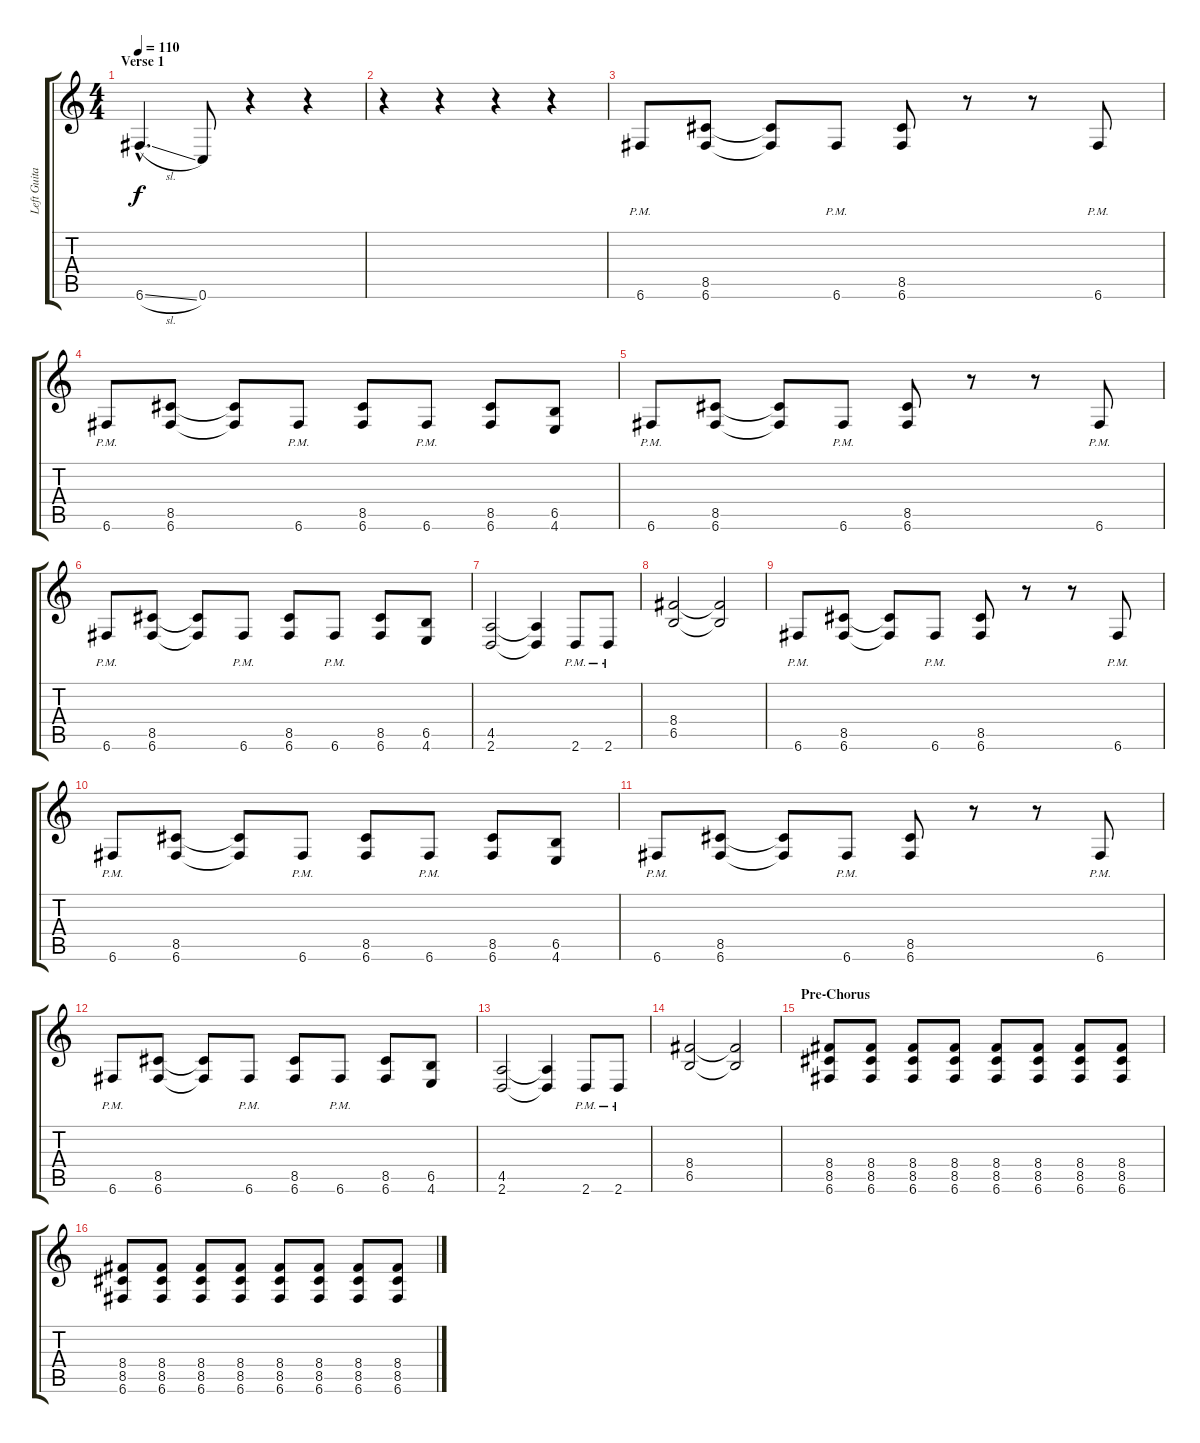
\track ("Left Guitar" "Left Guita") {instrument distortionguitar}
\staff {score tabs}
\tuning (C4 G3 Eb3 Bb2 F2 C2) {hide}
\ts (4 4)
\section ("" "Verse 1")
\tempo 110
\clef g2
\ks c
6.6{sl hac}.4{d dy f} 0.6.8 r.4 r.4 |
r.4 r.4 r.4 r.4 |
6.6{pm}.8 (8.5 6.6).8 (8.5{t} 6.6{t}).8 6.6{pm}.8 (8.5 6.6).8 r.8 r.8 6.6{pm}.8 |
6.6{pm}.8 (8.5 6.6).8 (8.5{t} 6.6{t}).8 6.6{pm}.8 (8.5 6.6).8 6.6{pm}.8 (8.5 6.6).8 (6.5 4.6).8 |
6.6{pm}.8 (8.5 6.6).8 (8.5{t} 6.6{t}).8 6.6{pm}.8 (8.5 6.6).8 r.8 r.8 6.6{pm}.8 |
6.6{pm}.8 (8.5 6.6).8 (8.5{t} 6.6{t}).8 6.6{pm}.8 (8.5 6.6).8 6.6{pm}.8 (8.5 6.6).8 (6.5 4.6).8 |
(4.5 2.6).2 (4.5{t} 2.6{t}).4 2.6{pm}.8 2.6{pm}.8 |
(8.4 6.5).2 (8.4{t} 6.5{t}).2 |
6.6{pm}.8 (8.5 6.6).8 (8.5{t} 6.6{t}).8 6.6{pm}.8 (8.5 6.6).8 r.8 r.8 6.6{pm}.8 |
6.6{pm}.8 (8.5 6.6).8 (8.5{t} 6.6{t}).8 6.6{pm}.8 (8.5 6.6).8 6.6{pm}.8 (8.5 6.6).8 (6.5 4.6).8 |
6.6{pm}.8 (8.5 6.6).8 (8.5{t} 6.6{t}).8 6.6{pm}.8 (8.5 6.6).8 r.8 r.8 6.6{pm}.8 |
6.6{pm}.8 (8.5 6.6).8 (8.5{t} 6.6{t}).8 6.6{pm}.8 (8.5 6.6).8 6.6{pm}.8 (8.5 6.6).8 (6.5 4.6).8 |
(4.5 2.6).2 (4.5{t} 2.6{t}).4 2.6{pm}.8 2.6{pm}.8 |
(8.4 6.5).2 (8.4{t} 6.5{t}).2 |
\section ("" "Pre-Chorus")
(8.4 8.5 6.6).8 (8.4 8.5 6.6).8 (8.4 8.5 6.6).8 (8.4 8.5 6.6).8 (8.4 8.5 6.6).8 (8.4 8.5 6.6).8 (8.4 8.5 6.6).8 (8.4 8.5 6.6).8 |
(8.4 8.5 6.6).8 (8.4 8.5 6.6).8 (8.4 8.5 6.6).8 (8.4 8.5 6.6).8 (8.4 8.5 6.6).8 (8.4 8.5 6.6).8 (8.4 8.5 6.6).8 (8.4 8.5 6.6).8
